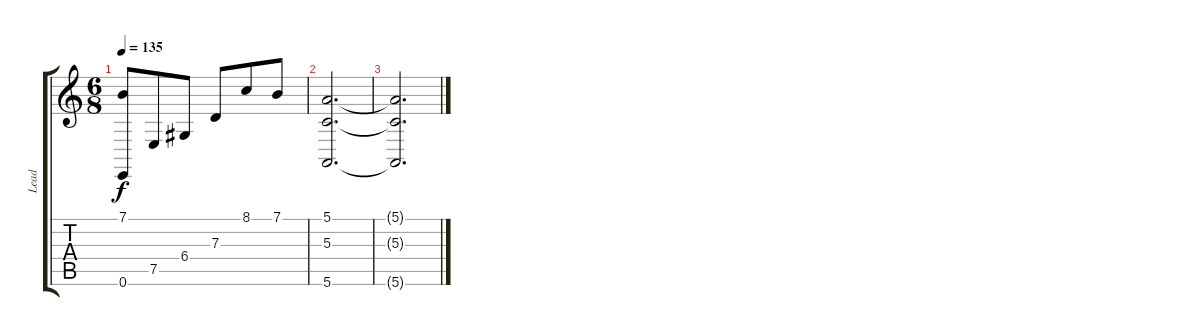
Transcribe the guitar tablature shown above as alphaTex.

\track ("Lead" "Lead") {solo instrument churchorgan}
\staff {score tabs}
\tuning (E4 B3 G3 D3 A2 E2) {hide}
\ts (6 8)
\tempo 135
\clef g2
\ks c
(7.1 0.6).8{dy f} 7.5.8 6.4.8 7.3.8 8.1.8 7.1.8 |
(5.1 5.3 5.6).2{d} |
(5.1{t} 5.3{t} 5.6{t}).2{d}
